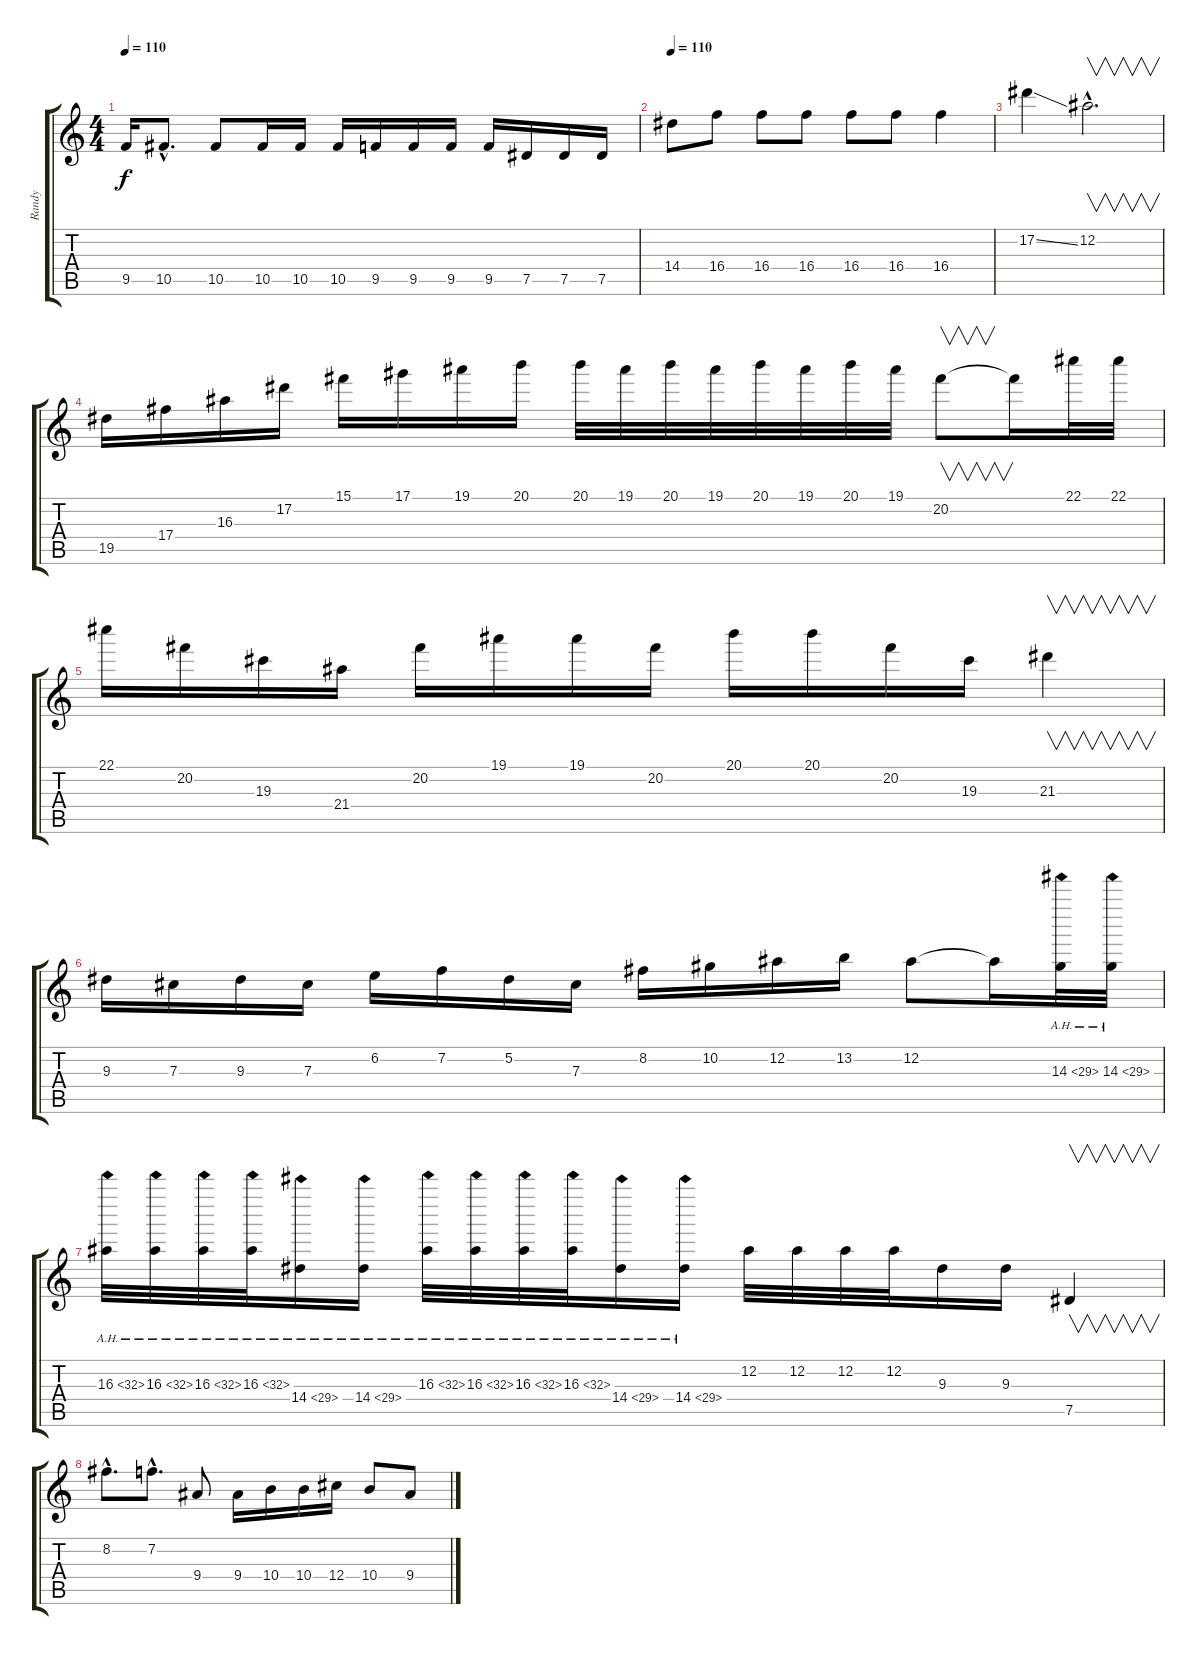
\track ("Randy" "Randy") {instrument distortionguitar}
\staff {score tabs}
\tuning (Eb4 Bb3 Gb3 Db3 Ab2 Eb2) {hide}
\ts (4 4)
\tempo 110
\clef g2
\ks c
9.5.16{dy f} 10.5{hac}.8{d} 10.5.8 10.5.16 10.5.16 10.5.16 9.5.16 9.5.16 9.5.16 9.5.16 7.5.16 7.5.16 7.5.16 |
\tempo 110
14.4.8 16.4.8 16.4.8 16.4.8 16.4.8 16.4.8 16.4.4 |
17.2{ss}.4 12.2{hac}.2{v d} |
19.5.16 17.4.16 16.3.16 17.2.16 15.1.16 17.1.16 19.1.16 20.1.16 20.1.32 19.1.32 20.1.32 19.1.32 20.1.32 19.1.32 20.1.32 19.1.32 20.2.8{v} 20.2{t}.16 22.1.32 22.1.32 |
22.1.16 20.2.16 19.3.16 21.4.16 20.2.16 19.1.16 19.1.16 20.2.16 20.1.16 20.1.16 20.2.16 19.3.16 21.3.4{v} |
9.3.16 7.3.16 9.3.16 7.3.16 6.2.16 7.2.16 5.2.16 7.3.16 8.2.16 10.2.16 12.2.16 13.2.16 12.2.8 12.2{t}.16 14.3{ah 15}.32 14.3{ah 15}.32 |
16.3{ah 16}.32 16.3{ah 16}.32 16.3{ah 16}.32 16.3{ah 16}.32 14.4{ah 15}.16 14.4{ah 15}.16 16.3{ah 16}.32 16.3{ah 16}.32 16.3{ah 16}.32 16.3{ah 16}.32 14.4{ah 15}.16 14.4{ah 15}.16 12.2.32 12.2.32 12.2.32 12.2.32 9.3.16 9.3.16 7.5.4{v} |
8.2{hac}.8{d} 7.2{hac}.8{d} 9.4.8 9.4.16 10.4.16 10.4.16 12.4.16 10.4.8 9.4.8
